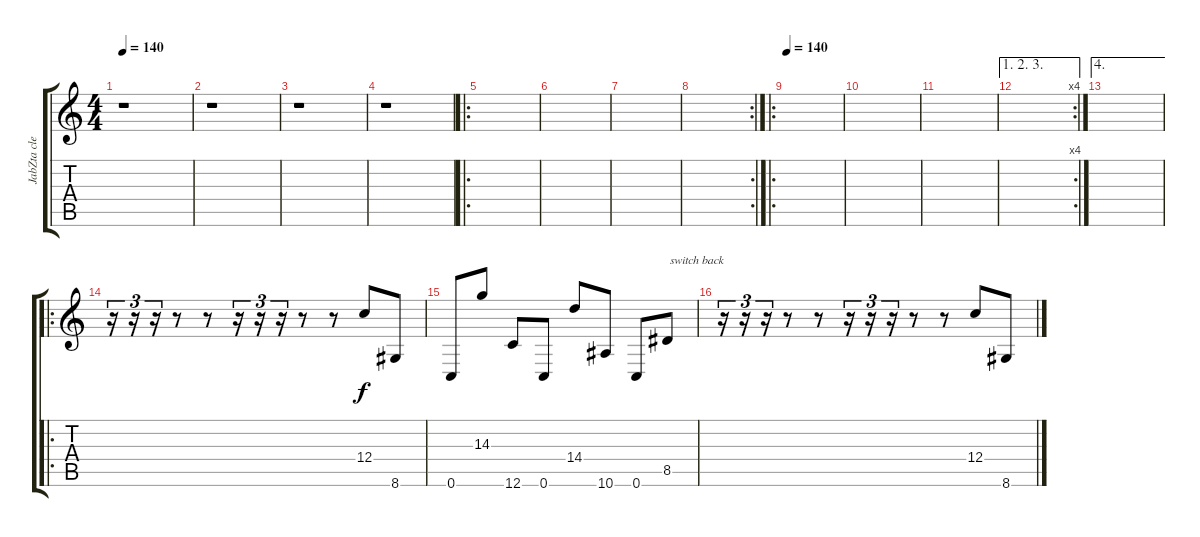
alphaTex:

\track ("JabZta clean (feels)" "JabZta cle") {instrument electricguitarclean}
\staff {score tabs}
\tuning (D4 A3 F3 C3 G2 C2) {hide}
\ts (4 4)
\tempo 140
\clef g2
\ks c
r.1{dy f} |
r.1 |
r.1 |
r.1 |
\ro
|
|
|
\rc 2
|
\ro
\tempo 140
|
|
|
\ae (1 2 3)
\rc 4
|
\ae 4
|
\ro
r.16{tu (3 2)} r.16{tu (3 2)} r.16{tu (3 2)} r.8 r.8 r.16{tu (3 2)} r.16{tu (3 2)} r.16{tu (3 2)} r.8 r.8 12.4.8 8.6.8 |
0.6.8 14.3.8 12.6.8 0.6.8 14.4.8 10.6.8 0.6.8 8.5.8{txt " switch back"} |
r.16{tu (3 2)} r.16{tu (3 2)} r.16{tu (3 2)} r.8 r.8 r.16{tu (3 2)} r.16{tu (3 2)} r.16{tu (3 2)} r.8 r.8 12.4.8 8.6.8
